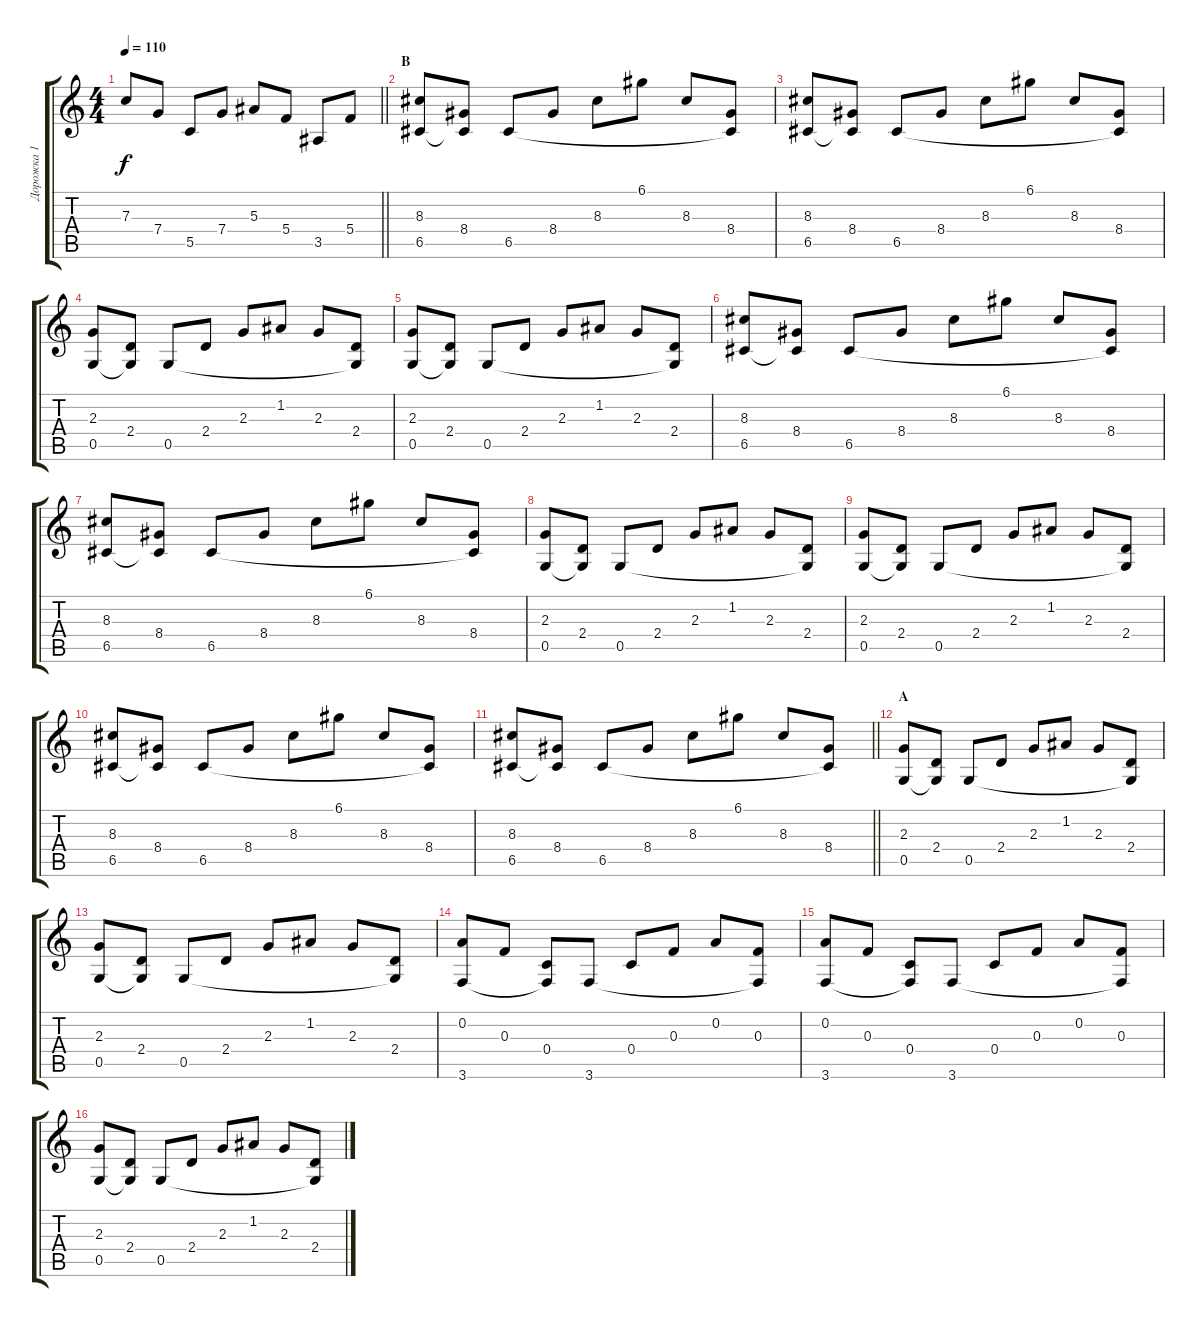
\track ("Дорожка 1" "Дорожка 1") {instrument acousticguitarnylon}
\staff {score tabs}
\tuning (D4 A3 F3 C3 G2 D2) {hide}
\ts (4 4)
\tempo 110
\clef g2
\barLineRight lightlight
\ks c
7.3.8{dy f} 7.4.8 5.5.8 7.4.8 5.3.8 5.4.8 3.5.8 5.4.8 |
\section ("" "В")
(8.3 6.5).8 (8.4 6.5{t}).8 6.5.8 8.4.8 8.3.8 6.1.8 8.3.8 (8.4 6.5{t}).8 |
(8.3 6.5).8 (8.4 6.5{t}).8 6.5.8 8.4.8 8.3.8 6.1.8 8.3.8 (8.4 6.5{t}).8 |
(2.3 0.5).8 (2.4 0.5{t}).8 0.5.8 2.4.8 2.3.8 1.2.8 2.3.8 (2.4 0.5{t}).8 |
(2.3 0.5).8 (2.4 0.5{t}).8 0.5.8 2.4.8 2.3.8 1.2.8 2.3.8 (2.4 0.5{t}).8 |
(8.3 6.5).8 (8.4 6.5{t}).8 6.5.8 8.4.8 8.3.8 6.1.8 8.3.8 (8.4 6.5{t}).8 |
(8.3 6.5).8 (8.4 6.5{t}).8 6.5.8 8.4.8 8.3.8 6.1.8 8.3.8 (8.4 6.5{t}).8 |
(2.3 0.5).8 (2.4 0.5{t}).8 0.5.8 2.4.8 2.3.8 1.2.8 2.3.8 (2.4 0.5{t}).8 |
(2.3 0.5).8 (2.4 0.5{t}).8 0.5.8 2.4.8 2.3.8 1.2.8 2.3.8 (2.4 0.5{t}).8 |
(8.3 6.5).8 (8.4 6.5{t}).8 6.5.8 8.4.8 8.3.8 6.1.8 8.3.8 (8.4 6.5{t}).8 |
\barLineRight lightlight
(8.3 6.5).8 (8.4 6.5{t}).8 6.5.8 8.4.8 8.3.8 6.1.8 8.3.8 (8.4 6.5{t}).8 |
\section ("" "А")
(2.3 0.5).8 (2.4 0.5{t}).8 0.5.8 2.4.8 2.3.8 1.2.8 2.3.8 (2.4 0.5{t}).8 |
(2.3 0.5).8 (2.4 0.5{t}).8 0.5.8 2.4.8 2.3.8 1.2.8 2.3.8 (2.4 0.5{t}).8 |
(0.2 3.6).8 0.3.8 (0.4 3.6{t}).8 3.6.8 0.4.8 0.3.8 0.2.8 (0.3 3.6{t}).8 |
(0.2 3.6).8 0.3.8 (0.4 3.6{t}).8 3.6.8 0.4.8 0.3.8 0.2.8 (0.3 3.6{t}).8 |
(2.3 0.5).8 (2.4 0.5{t}).8 0.5.8 2.4.8 2.3.8 1.2.8 2.3.8 (2.4 0.5{t}).8
